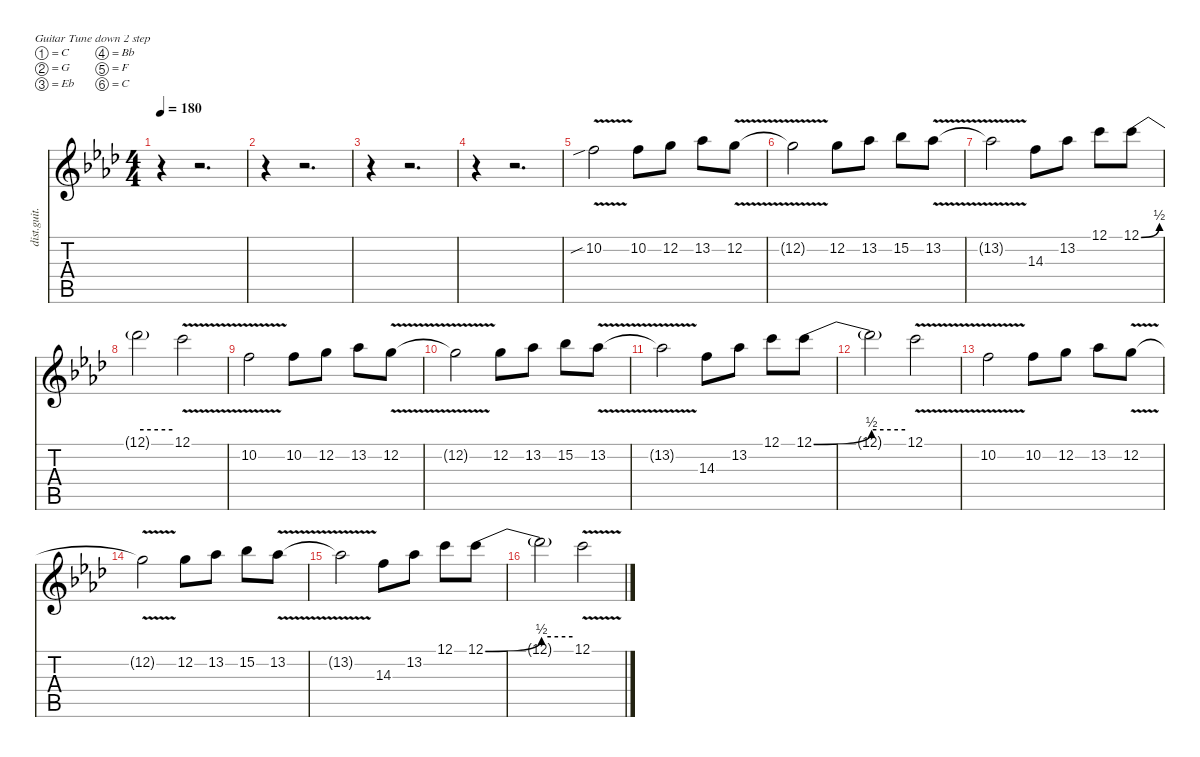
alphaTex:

\defaultSystemsLayout 4
\hideDynamics
\bracketExtendMode nobrackets
\track ("Gtr.4" "dist.guit.") {instrument distortionguitar}
\staff {score tabs}
\tuning (C4 G3 Eb3 Bb2 F2 C2)
\ts (4 4)
\tempo 180
\clef g2
\ks fminor
r.4{dy f} r.2{d} |
r.4 r.2{d} |
r.4 r.2{d} |
r.4 r.2{d} |
10.2{v sib acc forcenatural}.2 10.2{acc forcenatural}.8 12.2{acc forcenatural}.8 13.2{acc b}.8 12.2{v acc forcenatural}.8 |
12.2{v t acc forcenatural}.2 12.2{acc forcenatural}.8 13.2{acc b}.8 15.2{acc b}.8 13.2{v acc b}.8 |
13.2{v t acc b}.2 14.3{acc forcenatural}.8 13.2{acc b}.8 12.1{acc forcenatural}.8 12.1{be (bend 0 0 60 2) acc forcenatural}.8 |
12.1{be (hold 0 2 60 2) t}.2 12.1{v acc forcenatural}.2 |
10.2{v acc forcenatural}.2 10.2{acc forcenatural}.8 12.2{acc forcenatural}.8 13.2{acc b}.8 12.2{v acc forcenatural}.8 |
12.2{v t acc forcenatural}.2 12.2{acc forcenatural}.8 13.2{acc b}.8 15.2{acc b}.8 13.2{v acc b}.8 |
13.2{v t acc b}.2 14.3{acc forcenatural}.8 13.2{acc b}.8 12.1{acc forcenatural}.8 12.1{be (bend 0 0 60 2) acc forcenatural}.8 |
12.1{be (hold 0 2 60 2) t}.2 12.1{v acc forcenatural}.2 |
10.2{v acc forcenatural}.2 10.2{acc forcenatural}.8 12.2{acc forcenatural}.8 13.2{acc b}.8 12.2{v acc forcenatural}.8 |
12.2{v t acc forcenatural}.2 12.2{acc forcenatural}.8 13.2{acc b}.8 15.2{acc b}.8 13.2{v acc b}.8 |
13.2{v t acc b}.2 14.3{acc forcenatural}.8 13.2{acc b}.8 12.1{acc forcenatural}.8 12.1{be (bend 0 0 60 2) acc forcenatural}.8 |
12.1{be (hold 0 2 60 2) t}.2 12.1{v acc forcenatural}.2
